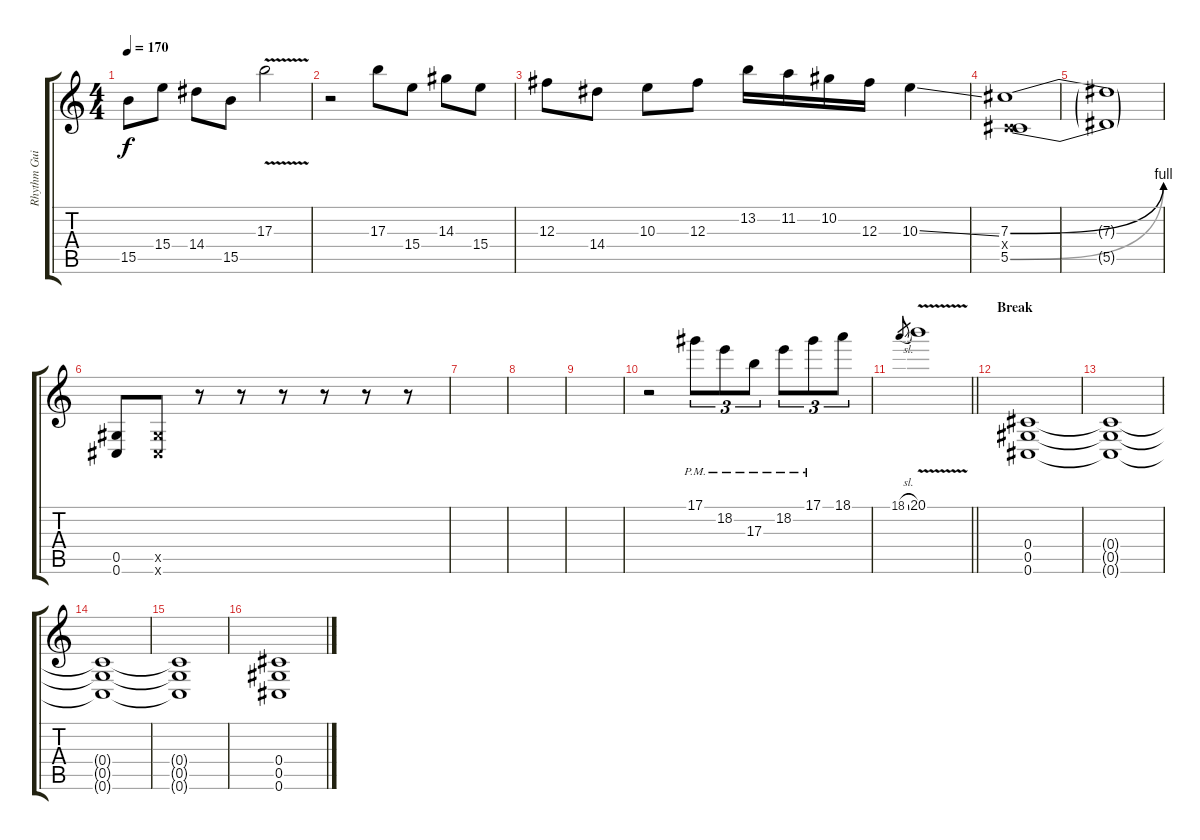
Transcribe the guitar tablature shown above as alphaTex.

\track ("Rhythm Guitar" "Rhythm Gui") {instrument distortionguitar}
\staff {score tabs}
\tuning (Eb4 Bb3 Gb3 Db3 Ab2 Db2) {hide}
\ts (4 4)
\tempo 170
\clef g2
\ks c
15.5.8{dy f} 15.4.8 14.4.8 15.5.8 17.3{v}.2 |
r.2 17.3.8 15.4.8 14.3.8 15.4.8 |
12.3.8 14.4.8 10.3.8 12.3.8 13.2.16 11.2.16 10.2.16 12.3.16 10.3{ss}.4 |
(7.3{be (bend 0 0 60 4)} 0.4{x} 5.5{be (bend 0 0 60 4)}).1 |
(7.3{t} 5.5{t}).1 |
(0.5 0.6).8 (0.5{x} 0.6{x}).8 r.8 r.8 r.8 r.8 r.8 r.8 |
|
|
|
r.2 17.1{pm}.8{tu (3 2)} 18.2{pm}.8{tu (3 2)} 17.3{pm}.8{tu (3 2)} 18.2{pm}.8{tu (3 2)} 17.1{pm}.8{tu (3 2)} 18.1.8{tu (3 2)} |
\barLineRight lightlight
18.1{sl}.8{gr} 20.1{v}.1 |
\section ("" "Break")
(0.4 0.5 0.6).1 |
(0.4{t} 0.5{t} 0.6{t}).1 |
(0.4{t} 0.5{t} 0.6{t}).1 |
(0.4{t} 0.5{t} 0.6{t}).1 |
(0.4 0.5 0.6).1
